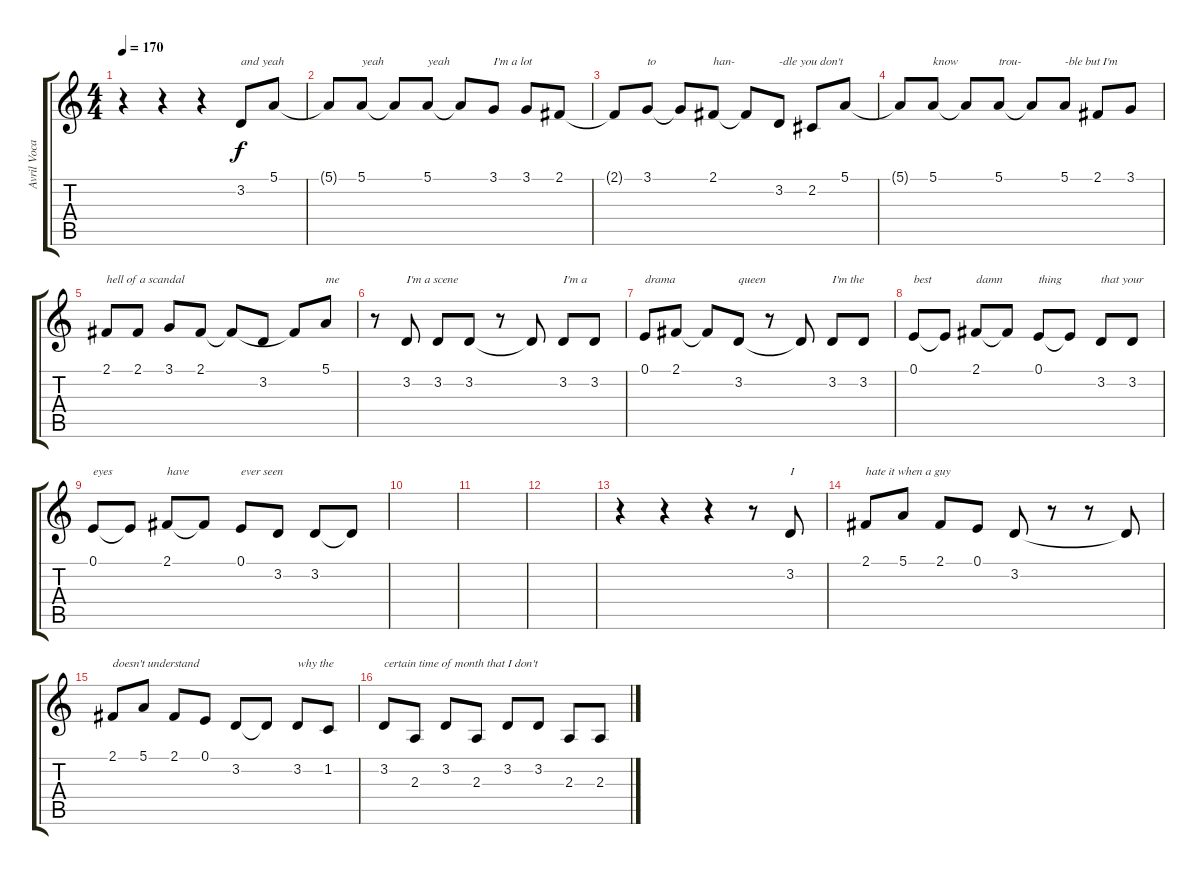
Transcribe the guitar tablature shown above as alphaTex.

\track ("Avril Vocals" "Avril Voca") {instrument clarinet}
\staff {score tabs}
\tuning (E4 B3 G3 D3 A2 D2) {hide}
\ts (4 4)
\tempo 170
\clef g2
\ks c
r.4{dy f} r.4 r.4 3.2.8{txt "and yeah"} 5.1.8 |
5.1{t}.8 5.1.8{txt "yeah"} 5.1{t}.8 5.1.8{txt "yeah"} 5.1{t}.8 3.1.8{txt "I'm a lot"} 3.1.8 2.1.8 |
2.1{t}.8 3.1.8{txt "to"} 3.1{t}.8 2.1.8{txt "han-"} 2.1{t}.8 3.2.8{txt "-dle you don't"} 2.2.8 5.1.8 |
5.1{t}.8 5.1.8{txt "know"} 5.1{t}.8 5.1.8{txt "trou-"} 5.1{t}.8 5.1.8{txt "-ble but I'm"} 2.1.8 3.1.8 |
2.1.8{txt "hell of a scandal"} 2.1.8 3.1.8 2.1.8 2.1{t}.8 3.2.8 2.1{t}.8 5.1.8{txt "me"} |
r.8 3.2.8{txt "I'm a scene"} 3.2.8 3.2.8 r.8 3.2{t}.8 3.2.8{txt "I'm a"} 3.2.8 |
0.1.8{txt "drama"} 2.1.8 2.1{t}.8 3.2.8{txt "queen"} r.8 3.2{t}.8 3.2.8{txt "I'm the"} 3.2.8 |
0.1.8{txt "best"} 0.1{t}.8 2.1.8{txt "damn"} 2.1{t}.8 0.1.8{txt "thing"} 0.1{t}.8 3.2.8{txt "that your"} 3.2.8 |
0.1.8{txt "eyes"} 0.1{t}.8 2.1.8{txt "have"} 2.1{t}.8 0.1.8{txt "ever seen"} 3.2.8 3.2.8 3.2{t}.8 |
|
|
|
r.4 r.4 r.4 r.8 3.2.8{txt "I"} |
2.1.8{txt "hate it when a guy"} 5.1.8 2.1.8 0.1.8 3.2.8 r.8 r.8 3.2{t}.8 |
2.1.8{txt "doesn't understand"} 5.1.8 2.1.8 0.1.8 3.2.8 3.2{t}.8 3.2.8{txt "why the"} 1.2.8 |
3.2.8{txt "certain time of month that I don't"} 2.3.8 3.2.8 2.3.8 3.2.8 3.2.8 2.3.8 2.3.8
